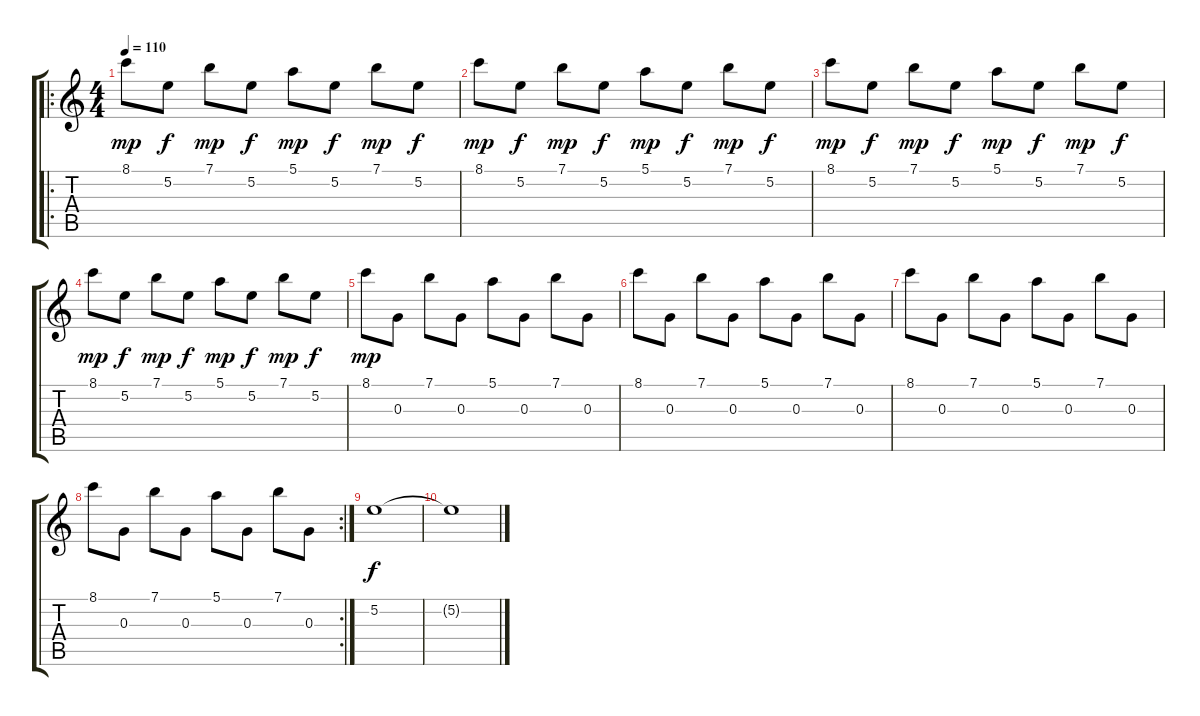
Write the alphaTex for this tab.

\track "" {instrument acousticguitarnylon}
\staff {score tabs}
\tuning (E4 B3 G3 D3 A2 E2) {hide}
\ro
\ts (4 4)
\tempo 110
\clef g2
\ks c
8.1.8{dy mp} 5.2.8{dy f} 7.1.8{dy mp} 5.2.8{dy f} 5.1.8{dy mp} 5.2.8{dy f} 7.1.8{dy mp} 5.2.8{dy f} |
8.1.8{dy mp} 5.2.8{dy f} 7.1.8{dy mp} 5.2.8{dy f} 5.1.8{dy mp} 5.2.8{dy f} 7.1.8{dy mp} 5.2.8{dy f} |
8.1.8{dy mp} 5.2.8{dy f} 7.1.8{dy mp} 5.2.8{dy f} 5.1.8{dy mp} 5.2.8{dy f} 7.1.8{dy mp} 5.2.8{dy f} |
8.1.8{dy mp} 5.2.8{dy f} 7.1.8{dy mp} 5.2.8{dy f} 5.1.8{dy mp} 5.2.8{dy f} 7.1.8{dy mp} 5.2.8{dy f} |
8.1.8{dy mp} 0.3.8 7.1.8 0.3.8 5.1.8 0.3.8 7.1.8 0.3.8 |
8.1.8 0.3.8 7.1.8 0.3.8 5.1.8 0.3.8 7.1.8 0.3.8 |
8.1.8 0.3.8 7.1.8 0.3.8 5.1.8 0.3.8 7.1.8 0.3.8 |
\rc 2
8.1.8 0.3.8 7.1.8 0.3.8 5.1.8 0.3.8 7.1.8 0.3.8 |
5.2.1{dy f} |
5.2{t}.1
